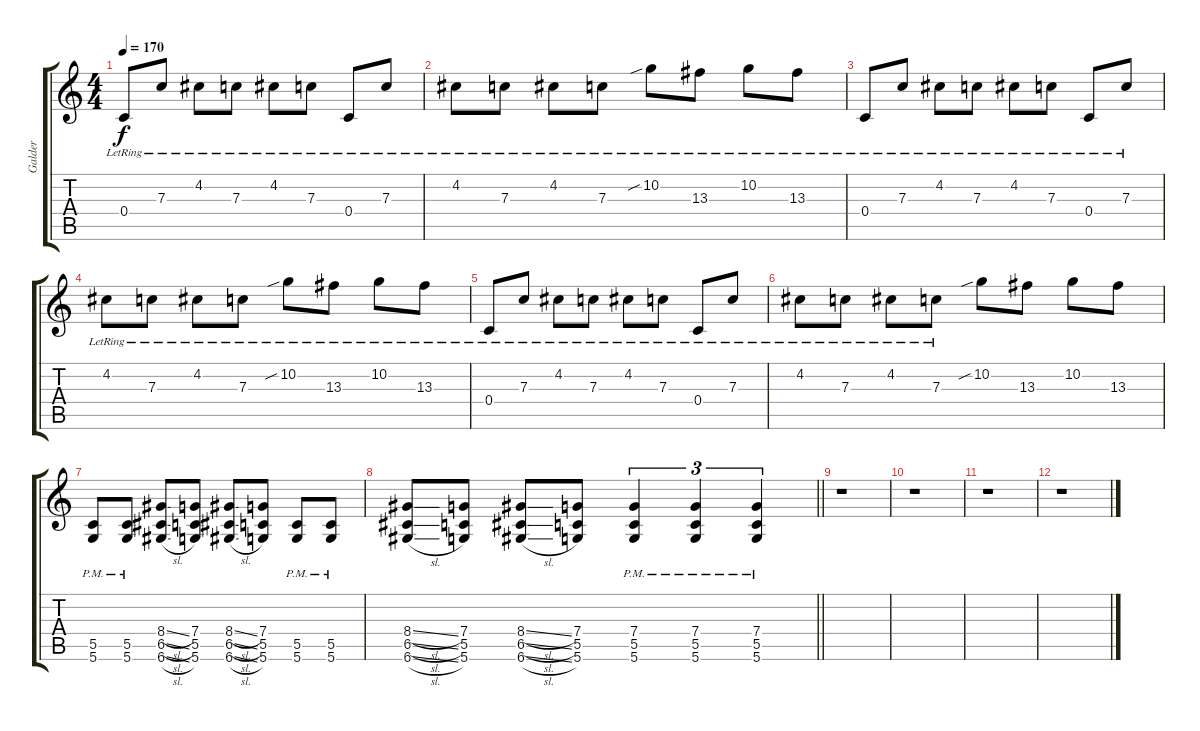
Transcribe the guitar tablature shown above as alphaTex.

\track ("Galder" "Galder") {instrument overdrivenguitar}
\staff {score tabs}
\tuning (D4 A3 F3 C3 G2 D2) {hide}
\ts (4 4)
\tempo 170
\clef g2
\ks c
0.4{lr}.8{dy f} 7.3{lr}.8 4.2{lr}.8 7.3{lr}.8 4.2{lr}.8 7.3{lr}.8 0.4{lr}.8 7.3{lr}.8 |
4.2{lr}.8 7.3{lr}.8 4.2{lr}.8 7.3{lr}.8 10.2{sib lr}.8 13.3{lr}.8 10.2{lr}.8 13.3{lr}.8 |
0.4{lr}.8 7.3{lr}.8 4.2{lr}.8 7.3{lr}.8 4.2{lr}.8 7.3{lr}.8 0.4{lr}.8 7.3{lr}.8 |
4.2{lr}.8 7.3{lr}.8 4.2{lr}.8 7.3{lr}.8 10.2{sib lr}.8 13.3{lr}.8 10.2{lr}.8 13.3{lr}.8 |
0.4{lr}.8 7.3{lr}.8 4.2{lr}.8 7.3{lr}.8 4.2{lr}.8 7.3{lr}.8 0.4{lr}.8 7.3{lr}.8 |
4.2{lr}.8 7.3{lr}.8 4.2{lr}.8 7.3{lr}.8 10.2{sib}.8 13.3.8 10.2.8 13.3.8 |
(5.5{pm} 5.6{pm}).8 (5.5{pm} 5.6{pm}).8 (8.4{sl} 6.5{sl} 6.6{sl}).8 (7.4 5.5 5.6).8 (8.4{sl} 6.5{sl} 6.6{sl}).8 (7.4 5.5 5.6).8 (5.5{pm} 5.6{pm}).8 (5.5{pm} 5.6{pm}).8 |
\barLineRight lightlight
(8.4{sl} 6.5{sl} 6.6{sl}).8 (7.4 5.5 5.6).8 (8.4{sl} 6.5{sl} 6.6{sl}).8 (7.4 5.5 5.6).8 (7.4{pm} 5.5{pm} 5.6{pm}).4{tu (3 2)} (7.4{pm} 5.5{pm} 5.6{pm}).4{tu (3 2)} (7.4{pm} 5.5{pm} 5.6{pm}).4{tu (3 2)} |
r.1 |
r.1 |
r.1 |
r.1
